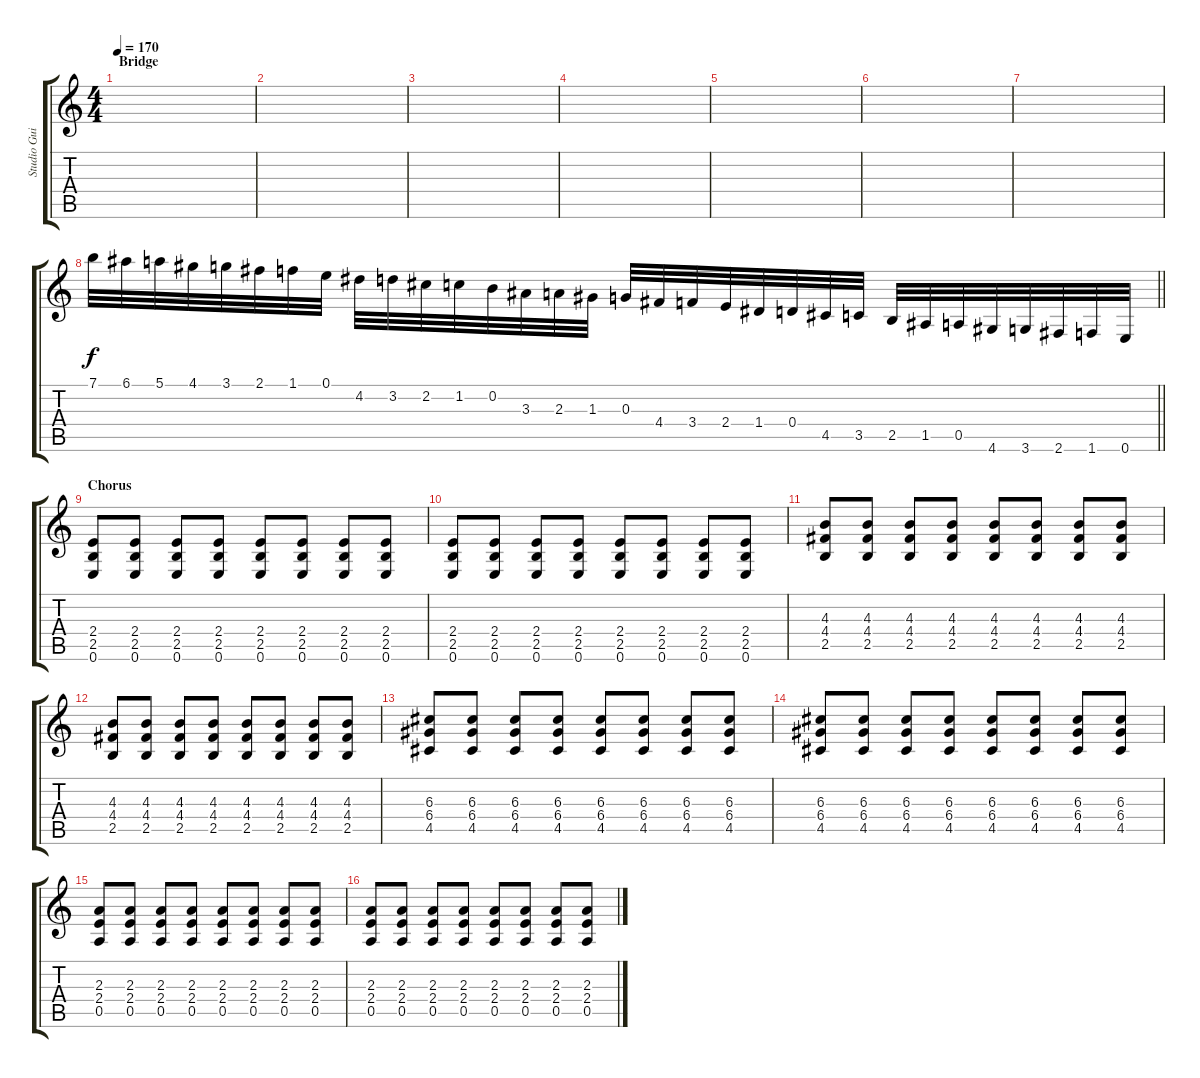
\track ("Studio Guitar" "Studio Gui") {instrument distortionguitar}
\staff {score tabs}
\tuning (E4 B3 G3 D3 A2 E2) {hide}
\ts (4 4)
\section ("" "Bridge")
\tempo 170
\clef g2
\ks c
|
|
|
|
|
|
|
\barLineRight lightlight
7.1.32{instrument guitarfretnoise} 6.1.32 5.1.32 4.1.32 3.1.32 2.1.32 1.1.32 0.1.32 4.2.32 3.2.32 2.2.32 1.2.32 0.2.32 3.3.32 2.3.32 1.3.32 0.3.32 4.4.32 3.4.32 2.4.32 1.4.32 0.4.32 4.5.32 3.5.32 2.5.32 1.5.32 0.5.32 4.6.32 3.6.32 2.6.32 1.6.32 0.6.32 |
\section ("" "Chorus")
(2.4 2.5 0.6).8{instrument distortionguitar} (2.4 2.5 0.6).8 (2.4 2.5 0.6).8 (2.4 2.5 0.6).8 (2.4 2.5 0.6).8 (2.4 2.5 0.6).8 (2.4 2.5 0.6).8 (2.4 2.5 0.6).8 |
(2.4 2.5 0.6).8 (2.4 2.5 0.6).8 (2.4 2.5 0.6).8 (2.4 2.5 0.6).8 (2.4 2.5 0.6).8 (2.4 2.5 0.6).8 (2.4 2.5 0.6).8 (2.4 2.5 0.6).8 |
(4.3 4.4 2.5).8 (4.3 4.4 2.5).8 (4.3 4.4 2.5).8 (4.3 4.4 2.5).8 (4.3 4.4 2.5).8 (4.3 4.4 2.5).8 (4.3 4.4 2.5).8 (4.3 4.4 2.5).8 |
(4.3 4.4 2.5).8 (4.3 4.4 2.5).8 (4.3 4.4 2.5).8 (4.3 4.4 2.5).8 (4.3 4.4 2.5).8 (4.3 4.4 2.5).8 (4.3 4.4 2.5).8 (4.3 4.4 2.5).8 |
(6.3 6.4 4.5).8 (6.3 6.4 4.5).8 (6.3 6.4 4.5).8 (6.3 6.4 4.5).8 (6.3 6.4 4.5).8 (6.3 6.4 4.5).8 (6.3 6.4 4.5).8 (6.3 6.4 4.5).8 |
(6.3 6.4 4.5).8 (6.3 6.4 4.5).8 (6.3 6.4 4.5).8 (6.3 6.4 4.5).8 (6.3 6.4 4.5).8 (6.3 6.4 4.5).8 (6.3 6.4 4.5).8 (6.3 6.4 4.5).8 |
(2.3 2.4 0.5).8 (2.3 2.4 0.5).8 (2.3 2.4 0.5).8 (2.3 2.4 0.5).8 (2.3 2.4 0.5).8 (2.3 2.4 0.5).8 (2.3 2.4 0.5).8 (2.3 2.4 0.5).8 |
(2.3 2.4 0.5).8 (2.3 2.4 0.5).8 (2.3 2.4 0.5).8 (2.3 2.4 0.5).8 (2.3 2.4 0.5).8 (2.3 2.4 0.5).8 (2.3 2.4 0.5).8 (2.3 2.4 0.5).8
